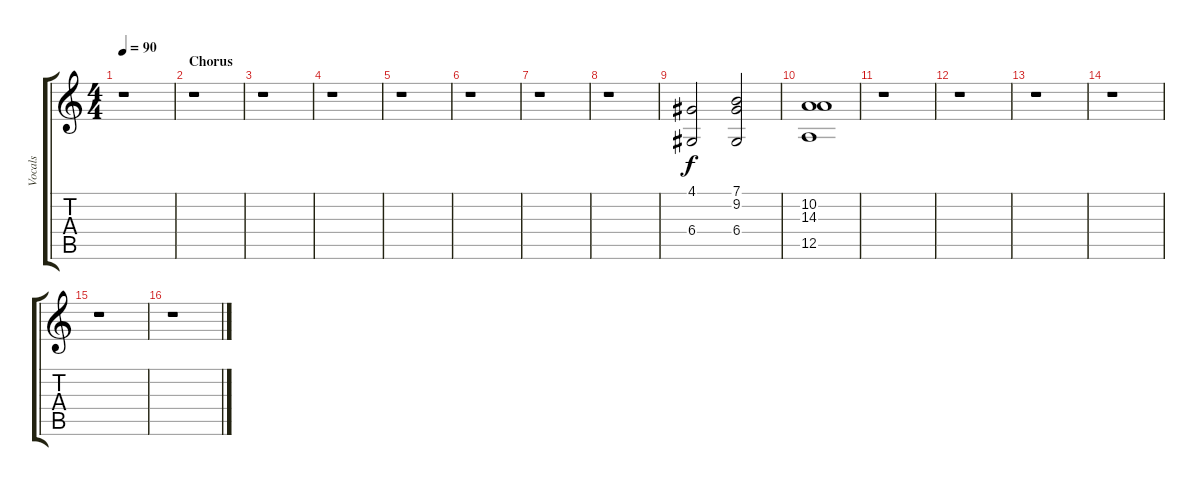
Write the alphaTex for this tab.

\track ("Vocals" "Vocals") {instrument electricgrandpiano}
\staff {score tabs}
\tuning (E4 B3 G3 D3 A2 E2) {hide}
\ts (4 4)
\tempo 90
\clef g2
\ks c
r.1{dy f} |
\section ("" "Chorus")
r.1 |
r.1 |
r.1 |
r.1 |
r.1 |
r.1 |
r.1 |
(4.1 6.4).2{instrument voiceoohs} (7.1 9.2 6.4).2 |
(10.2 14.3 12.5).1 |
r.1 |
r.1 |
r.1 |
r.1 |
r.1 |
r.1
